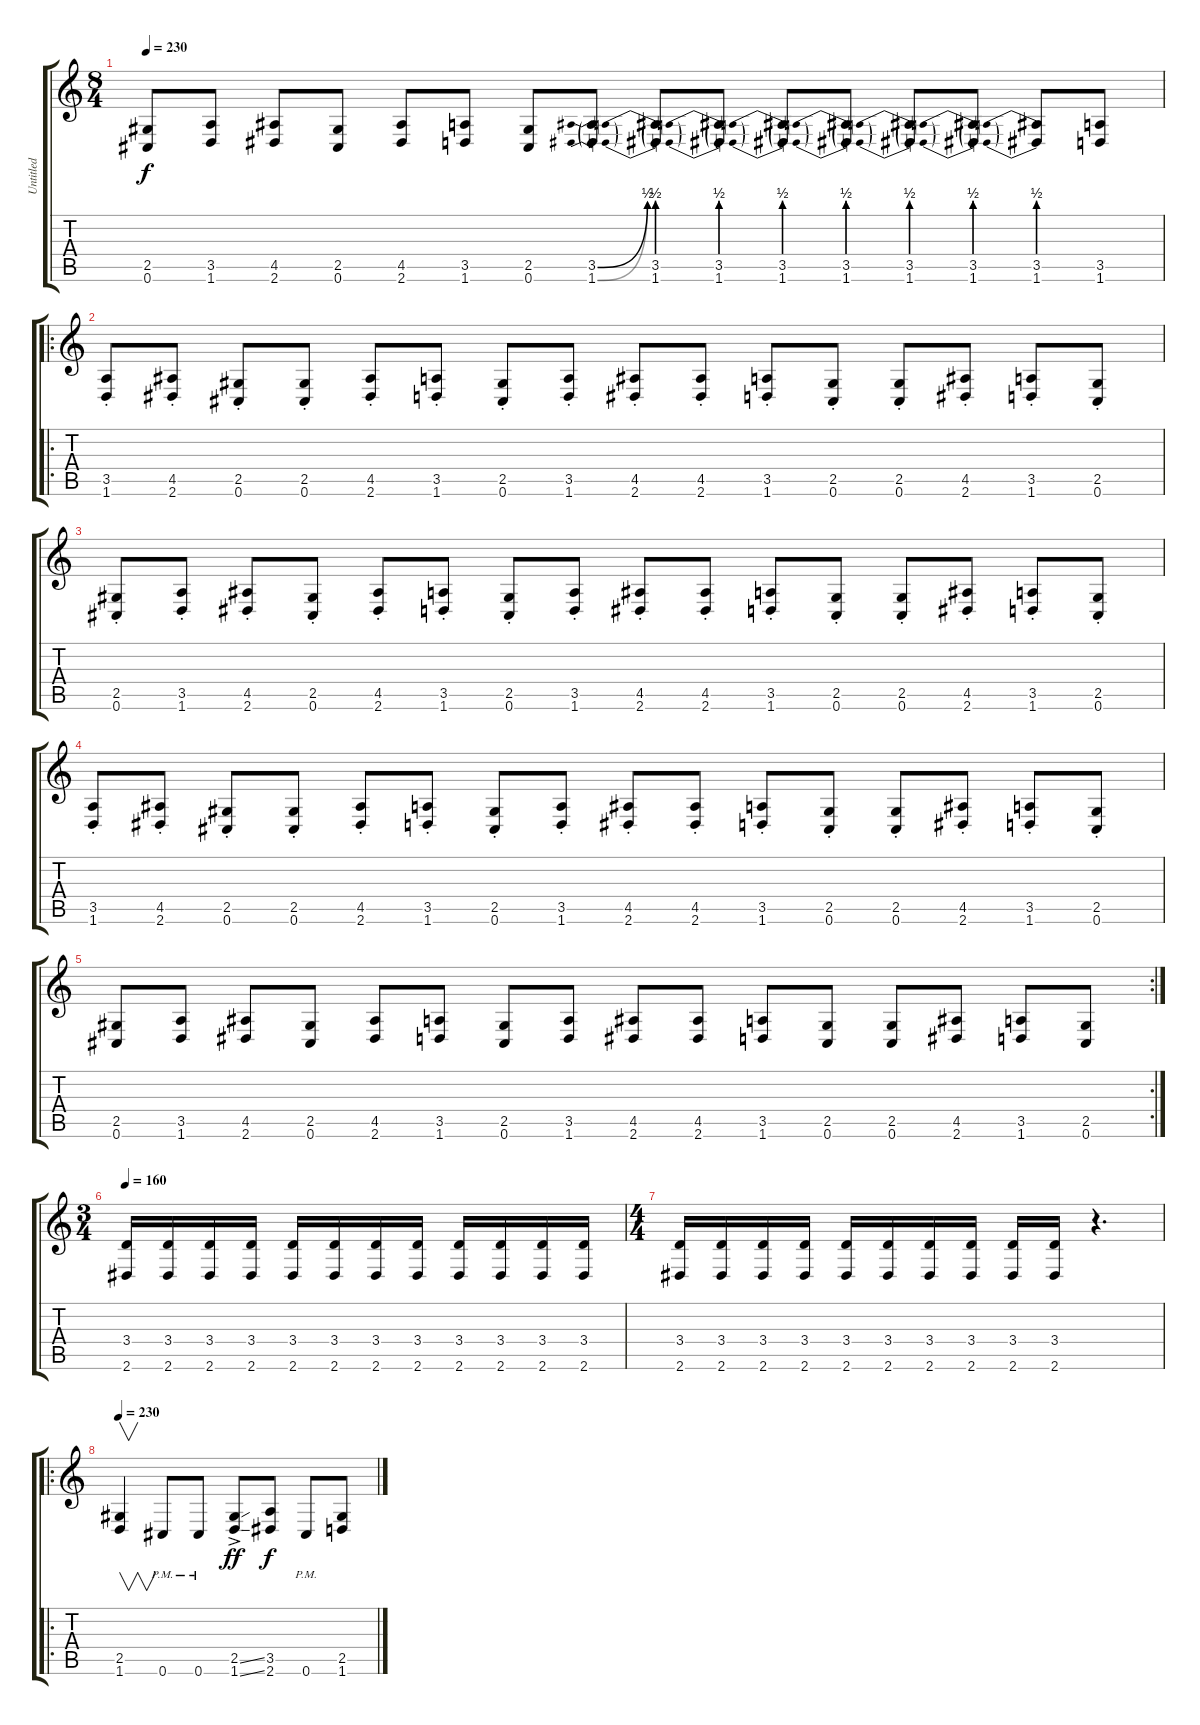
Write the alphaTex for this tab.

\track ("Untitled" "Untitled") {instrument distortionguitar}
\staff {score tabs}
\tuning (Db4 Ab3 E3 B2 Gb2 Db2) {hide}
\ts (8 4)
\tempo 230
\clef g2
\ks c
(2.5 0.6).8{dy f} (3.5 1.6).8 (4.5 2.6).8 (2.5 0.6).8 (4.5 2.6).8 (3.5 1.6).8 (2.5 0.6).8 (3.5{be (bend 0 0 60 2)} 1.6{be (bend 0 0 60 2)}).8 (3.5{be (prebend 0 2 60 2)} 1.6{be (prebend 0 2 60 2)}).8 (3.5{be (prebend 0 2 60 2)} 1.6{be (prebend 0 2 60 2)}).8 (3.5{be (prebend 0 2 60 2)} 1.6{be (prebend 0 2 60 2)}).8 (3.5{be (prebend 0 2 60 2)} 1.6{be (prebend 0 2 60 2)}).8 (3.5{be (prebend 0 2 60 2)} 1.6{be (prebend 0 2 60 2)}).8 (3.5{be (prebend 0 2 60 2)} 1.6{be (prebend 0 2 60 2)}).8 (3.5{be (prebend 0 2 60 2)} 1.6{be (prebend 0 2 60 2)}).8 (3.5 1.6).8 |
\ro
(3.5{st} 1.6{st}).8 (4.5{st} 2.6{st}).8 (2.5{st} 0.6{st}).8 (2.5{st} 0.6{st}).8 (4.5{st} 2.6{st}).8 (3.5{st} 1.6{st}).8 (2.5{st} 0.6{st}).8 (3.5{st} 1.6{st}).8 (4.5{st} 2.6{st}).8 (4.5{st} 2.6{st}).8 (3.5{st} 1.6{st}).8 (2.5{st} 0.6{st}).8 (2.5{st} 0.6{st}).8 (4.5{st} 2.6{st}).8 (3.5{st} 1.6{st}).8 (2.5{st} 0.6{st}).8 |
(2.5{st} 0.6{st}).8 (3.5{st} 1.6{st}).8 (4.5{st} 2.6{st}).8 (2.5{st} 0.6{st}).8 (4.5{st} 2.6{st}).8 (3.5{st} 1.6{st}).8 (2.5{st} 0.6{st}).8 (3.5{st} 1.6{st}).8 (4.5{st} 2.6{st}).8 (4.5{st} 2.6{st}).8 (3.5{st} 1.6{st}).8 (2.5{st} 0.6{st}).8 (2.5{st} 0.6{st}).8 (4.5{st} 2.6{st}).8 (3.5{st} 1.6{st}).8 (2.5{st} 0.6{st}).8 |
(3.5{st} 1.6{st}).8 (4.5{st} 2.6{st}).8 (2.5{st} 0.6{st}).8 (2.5{st} 0.6{st}).8 (4.5{st} 2.6{st}).8 (3.5{st} 1.6{st}).8 (2.5{st} 0.6{st}).8 (3.5{st} 1.6{st}).8 (4.5{st} 2.6{st}).8 (4.5{st} 2.6{st}).8 (3.5{st} 1.6{st}).8 (2.5{st} 0.6{st}).8 (2.5{st} 0.6{st}).8 (4.5{st} 2.6{st}).8 (3.5{st} 1.6{st}).8 (2.5{st} 0.6{st}).8 |
\rc 2
(2.5 0.6).8 (3.5 1.6).8 (4.5 2.6).8 (2.5 0.6).8 (4.5 2.6).8 (3.5 1.6).8 (2.5 0.6).8 (3.5 1.6).8 (4.5 2.6).8 (4.5 2.6).8 (3.5 1.6).8 (2.5 0.6).8 (2.5 0.6).8 (4.5 2.6).8 (3.5 1.6).8 (2.5 0.6).8 |
\ts (3 4)
\tempo 160
(3.4 2.6).16 (3.4 2.6).16 (3.4 2.6).16 (3.4 2.6).16 (3.4 2.6).16 (3.4 2.6).16 (3.4 2.6).16 (3.4 2.6).16 (3.4 2.6).16 (3.4 2.6).16 (3.4 2.6).16 (3.4 2.6).16 |
\ts (4 4)
(3.4 2.6).16 (3.4 2.6).16 (3.4 2.6).16 (3.4 2.6).16 (3.4 2.6).16 (3.4 2.6).16 (3.4 2.6).16 (3.4 2.6).16 (3.4 2.6).16 (3.4 2.6).16 r.4{d} |
\ro
\tempo 230
(2.5 1.6).4{v} 0.6{pm}.8 0.6{pm}.8 (2.5{ss ac} 1.6{ss ac}).8{dy ff} (3.5 2.6).8{dy f} 0.6{pm}.8 (2.5 1.6).8
